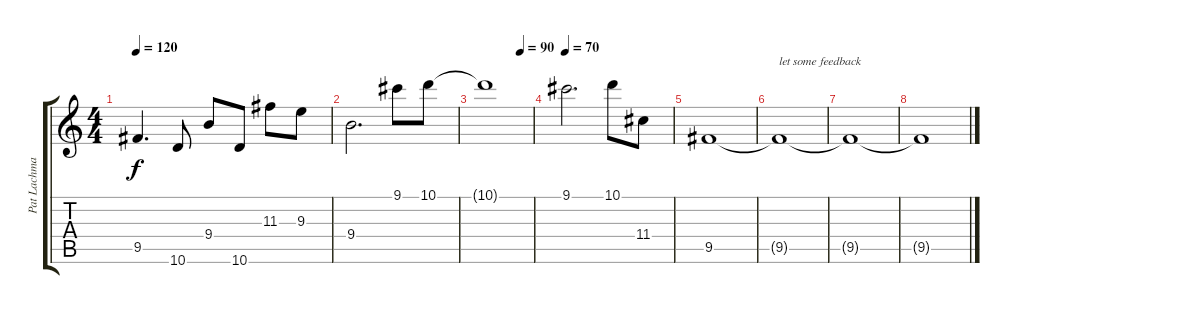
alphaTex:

\track ("Pat Lachman" "Pat Lachma") {instrument distortionguitar}
\staff {score tabs}
\tuning (E4 B3 G3 D3 A2 E2) {hide}
\ts (4 4)
\tempo 120
\clef g2
\ks c
9.5.4{d dy f} 10.6.8 9.4.8 10.6.8 11.3.8 9.3.8 |
9.4.2{d} 9.1.8 10.1.8 |
\tempo (90 0.75)
10.1{t}.1 |
\tempo 70
9.1.2{d} 10.1.8 11.4.8 |
9.5.1{volume 0} |
9.5{t}.1{txt "let some feedback"} |
9.5{t}.1 |
9.5{t}.1
